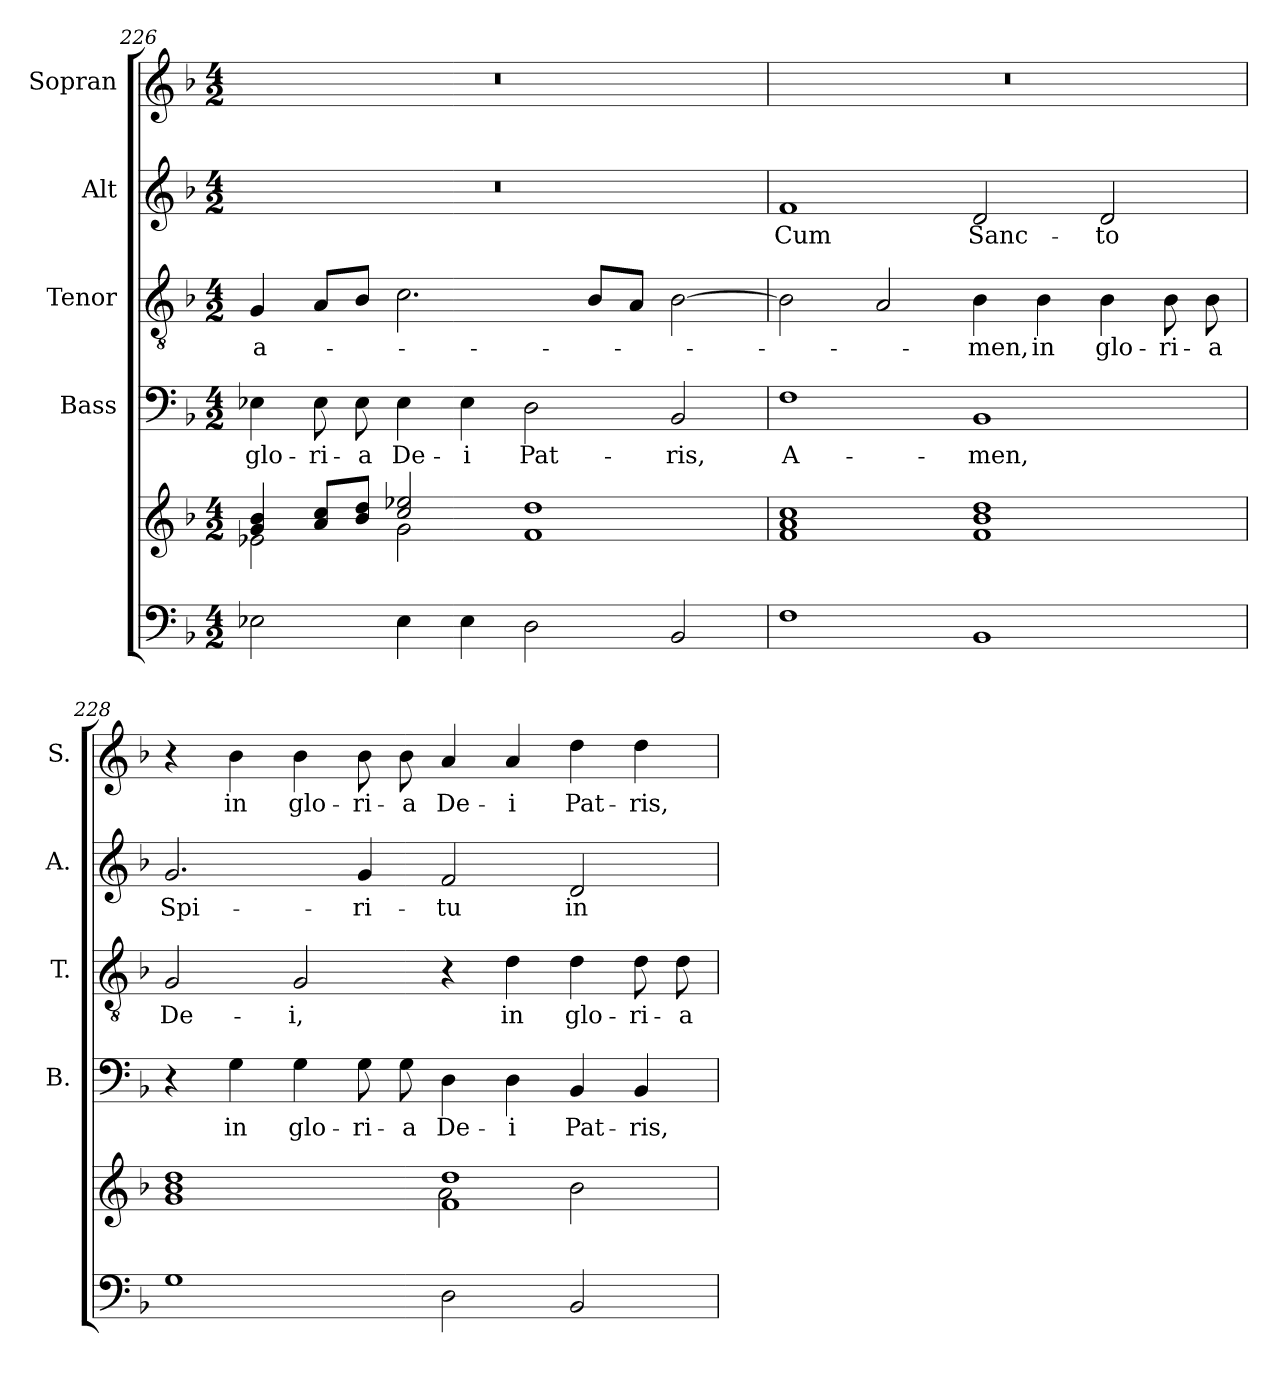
**kern	**kern	**kern	**text	**kern	**text	**kern	**text	**kern	**text
*part5	*part5	*part4	*part4	*part3	*part3	*part2	*part2	*part1	*part1
*staff6	*staff5	*staff4	*staff4	*staff3	*staff3	*staff2	*staff2	*staff1	*staff1
*	*	*I"Bass	*	*I"Tenor	*	*I"Alt	*	*I"Sopran	*
*	*	*I'B.	*	*I'T.	*	*I'A.	*	*I'S.	*
*clefF4	*clefG2	*clefF4	*	*clefGv2	*	*clefG2	*	*clefG2	*
*k[b-]	*k[b-]	*k[b-]	*	*k[b-]	*	*k[b-]	*	*k[b-]	*
*F:	*F:	*F:	*	*F:	*	*F:	*	*F:	*
*M4/2	*M4/2	*M4/2	*	*M4/2	*	*M4/2	*	*M4/2	*
=226	=226	=226	=226	=226	=226	=226	=226	=226	=226
*	*^	*	*	*	*	*	*	*	*
!	!	!	!	!LO:LY:b	!	!LO:LY:b	!	!	!	!
2E-X\	4g/ 4b-/	2e-X\	4E-X\	glo-	4G/	a-	0r	.	0r	.
!	!	!	!	!LO:LY:b	!	!	!	!	!	!
.	8a/ 8cc/L	.	8E-\	-ri-	8A/L	.	.	.	.	.
!	!	!	!	!LO:LY:b	!	!	!	!	!	!
.	8b-/ 8dd/J	.	8E-\	-a	8B-/J	.	.	.	.	.
!	!	!	!	!LO:LY:b	!	!	!	!	!	!
4E-\	2cc/ 2ee-X/	2g\	4E-\	De-	2.c\	.	.	.	.	.
!	!	!	!	!LO:LY:b	!	!	!	!	!	!
4E-\	.	.	4E-\	-i	.	.	.	.	.	.
!	!	!	!	!LO:LY:b	!	!	!	!	!	!
2D\	1dd	1f	2D\	Pat-	.	.	.	.	.	.
.	.	.	.	.	8B-/L	.	.	.	.	.
.	.	.	.	.	8A/J	.	.	.	.	.
!	!	!	!	!LO:LY:b	!	!	!	!	!	!
2BB-/	.	.	2BB-/	-ris,	[2B-\	.	.	.	.	.
*	*v	*v	*	*	*	*	*	*	*	*
!!LO:PB:g=z
=227	=227	=227	=227	=227	=227	=227	=227	=227	=227
!	!	!	!LO:LY:b	!	!	!	!LO:LY:b	!	!
1F	1f 1a 1cc	1F	A-	2B-\]	.	1f	Cum	0r	.
.	.	.	.	2A/	.	.	.	.	.
!	!	!	!LO:LY:b	!	!LO:LY:b	!	!LO:LY:b	!	!
1BB-	1f 1b- 1dd	1BB-	-men,	4B-\	-men,	2d/	Sanc-	.	.
!	!	!	!	!	!LO:LY:b	!	!	!	!
.	.	.	.	4B-\	in	.	.	.	.
!	!	!	!	!	!LO:LY:b	!	!LO:LY:b	!	!
.	.	.	.	4B-\	glo-	2d/	-to	.	.
!	!	!	!	!	!LO:LY:b	!	!	!	!
.	.	.	.	8B-\	-ri-	.	.	.	.
!	!	!	!	!	!LO:LY:b	!	!	!	!
.	.	.	.	8B-\	-a	.	.	.	.
=228	=228	=228	=228	=228	=228	=228	=228	=228	=228
*	*^	*	*	*	*	*	*	*	*
!	!	!	!	!	!	!LO:LY:b	!	!LO:LY:b	!	!
1G	1g 1b- 1dd	1ryy	4r	.	2G/	De-	2.g/	Spi-	4r	.
!	!	!	!	!LO:LY:b	!	!	!	!	!	!LO:LY:b
.	.	.	4G\	in	.	.	.	.	4b-\	in
!	!	!	!	!LO:LY:b	!	!LO:LY:b	!	!	!	!LO:LY:b
.	.	.	4G\	glo-	2G/	-i,	.	.	4b-\	glo-
!	!	!	!	!LO:LY:b	!	!	!	!LO:LY:b	!	!LO:LY:b
.	.	.	8G\	-ri-	.	.	4g/	-ri-	8b-\	-ri-
!	!	!	!	!LO:LY:b	!	!	!	!	!	!LO:LY:b
.	.	.	8G\	-a	.	.	.	.	8b-\	-a
!	!	!	!	!LO:LY:b	!	!	!	!LO:LY:b	!	!LO:LY:b
2D\	1f 1dd	2a\	4D\	De-	4r	.	2f/	-tu	4a/	De-
!	!	!	!	!LO:LY:b	!	!LO:LY:b	!	!	!	!LO:LY:b
.	.	.	4D\	-i	4d\	in	.	.	4a/	-i
!	!	!	!	!LO:LY:b	!	!LO:LY:b	!	!LO:LY:b	!	!LO:LY:b
2BB-/	.	2b-\	4BB-/	Pat-	4d\	glo-	2d/	in	4dd\	Pat-
!	!	!	!	!LO:LY:b	!	!LO:LY:b	!	!	!	!LO:LY:b
.	.	.	4BB-/	-ris,	8d\	-ri-	.	.	4dd\	-ris,
!	!	!	!	!	!	!LO:LY:b	!	!	!	!
.	.	.	.	.	8d\	-a	.	.	.	.
*	*v	*v	*	*	*	*	*	*	*	*
=	=	=	=	=	=	=	=	=	=
*-	*-	*-	*-	*-	*-	*-	*-	*-	*-
